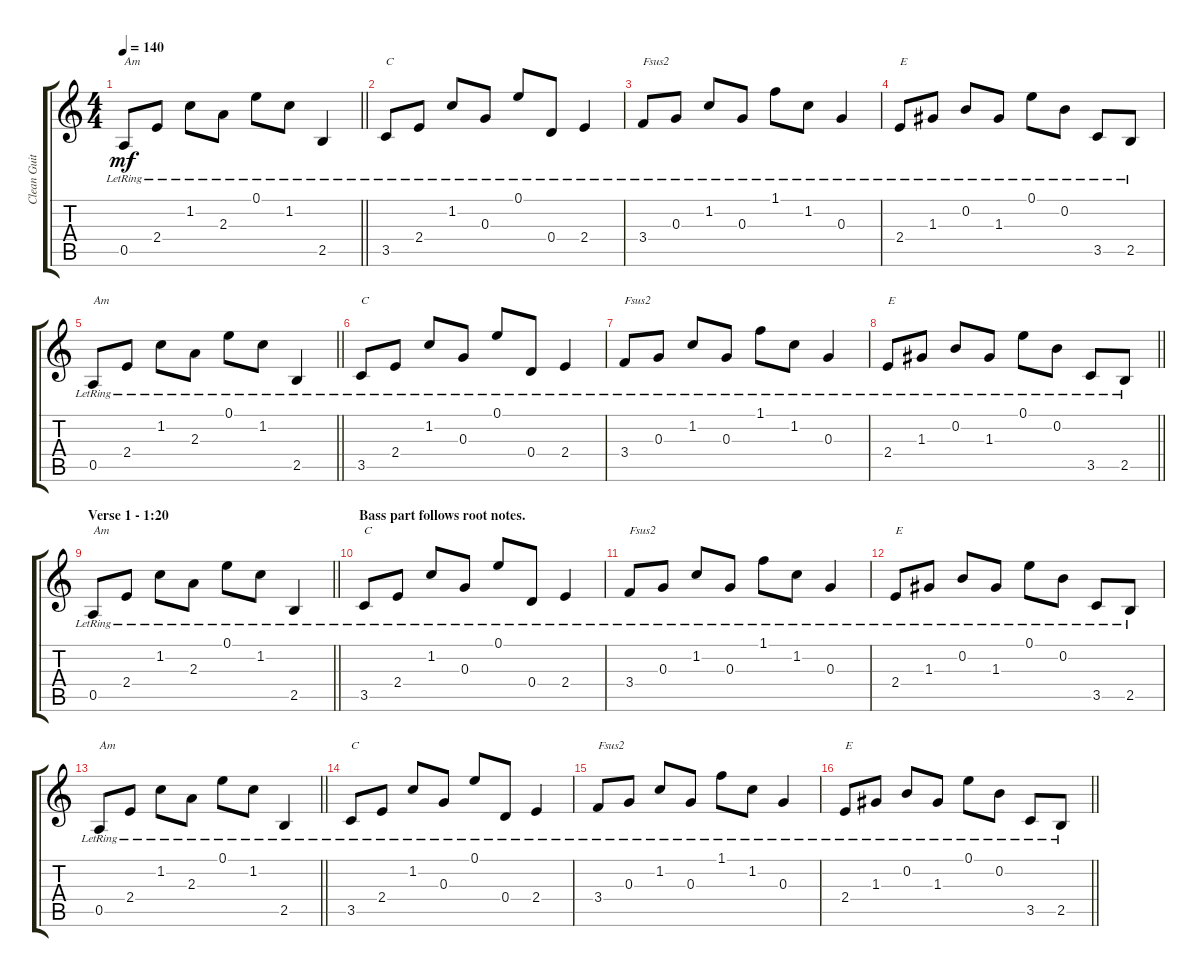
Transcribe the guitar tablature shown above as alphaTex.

\track ("Clean Guitar" "Clean Guit") {instrument electricguitarjazz}
\staff {score tabs}
\tuning (E4 B3 G3 D3 A2 E2) {hide}
\ts (4 4)
\tempo 140
\clef g2
\barLineRight lightlight
\ks c
0.5{lr}.8{txt "Am" dy mf} 2.4{lr}.8 1.2{lr}.8 2.3{lr}.8 0.1{lr}.8 1.2{lr}.8 2.5{lr}.4 |
3.5{lr}.8{txt "C"} 2.4{lr}.8 1.2{lr}.8 0.3{lr}.8 0.1{lr}.8 0.4{lr}.8 2.4{lr}.4 |
3.4{lr}.8{txt "Fsus2"} 0.3{lr}.8 1.2{lr}.8 0.3{lr}.8 1.1{lr}.8 1.2{lr}.8 0.3{lr}.4 |
2.4{lr}.8{txt "E"} 1.3{lr}.8 0.2{lr}.8 1.3{lr}.8 0.1{lr}.8 0.2{lr}.8 3.5{lr}.8 2.5{lr}.8 |
\barLineRight lightlight
0.5{lr}.8{txt "Am"} 2.4{lr}.8 1.2{lr}.8 2.3{lr}.8 0.1{lr}.8 1.2{lr}.8 2.5{lr}.4 |
3.5{lr}.8{txt "C"} 2.4{lr}.8 1.2{lr}.8 0.3{lr}.8 0.1{lr}.8 0.4{lr}.8 2.4{lr}.4 |
3.4{lr}.8{txt "Fsus2"} 0.3{lr}.8 1.2{lr}.8 0.3{lr}.8 1.1{lr}.8 1.2{lr}.8 0.3{lr}.4 |
\barLineRight lightlight
2.4{lr}.8{txt "E"} 1.3{lr}.8 0.2{lr}.8 1.3{lr}.8 0.1{lr}.8 0.2{lr}.8 3.5{lr}.8 2.5{lr}.8 |
\section ("" "Verse 1 - 1:20")
\barLineRight lightlight
0.5{lr}.8{txt "Am"} 2.4{lr}.8 1.2{lr}.8 2.3{lr}.8 0.1{lr}.8 1.2{lr}.8 2.5{lr}.4 |
\section ("" "Bass part follows root notes.")
3.5{lr}.8{txt "C"} 2.4{lr}.8 1.2{lr}.8 0.3{lr}.8 0.1{lr}.8 0.4{lr}.8 2.4{lr}.4 |
3.4{lr}.8{txt "Fsus2"} 0.3{lr}.8 1.2{lr}.8 0.3{lr}.8 1.1{lr}.8 1.2{lr}.8 0.3{lr}.4 |
2.4{lr}.8{txt "E"} 1.3{lr}.8 0.2{lr}.8 1.3{lr}.8 0.1{lr}.8 0.2{lr}.8 3.5{lr}.8 2.5{lr}.8 |
\barLineRight lightlight
0.5{lr}.8{txt "Am"} 2.4{lr}.8 1.2{lr}.8 2.3{lr}.8 0.1{lr}.8 1.2{lr}.8 2.5{lr}.4 |
3.5{lr}.8{txt "C"} 2.4{lr}.8 1.2{lr}.8 0.3{lr}.8 0.1{lr}.8 0.4{lr}.8 2.4{lr}.4 |
3.4{lr}.8{txt "Fsus2"} 0.3{lr}.8 1.2{lr}.8 0.3{lr}.8 1.1{lr}.8 1.2{lr}.8 0.3{lr}.4 |
\barLineRight lightlight
2.4{lr}.8{txt "E"} 1.3{lr}.8 0.2{lr}.8 1.3{lr}.8 0.1{lr}.8 0.2{lr}.8 3.5{lr}.8 2.5{lr}.8
